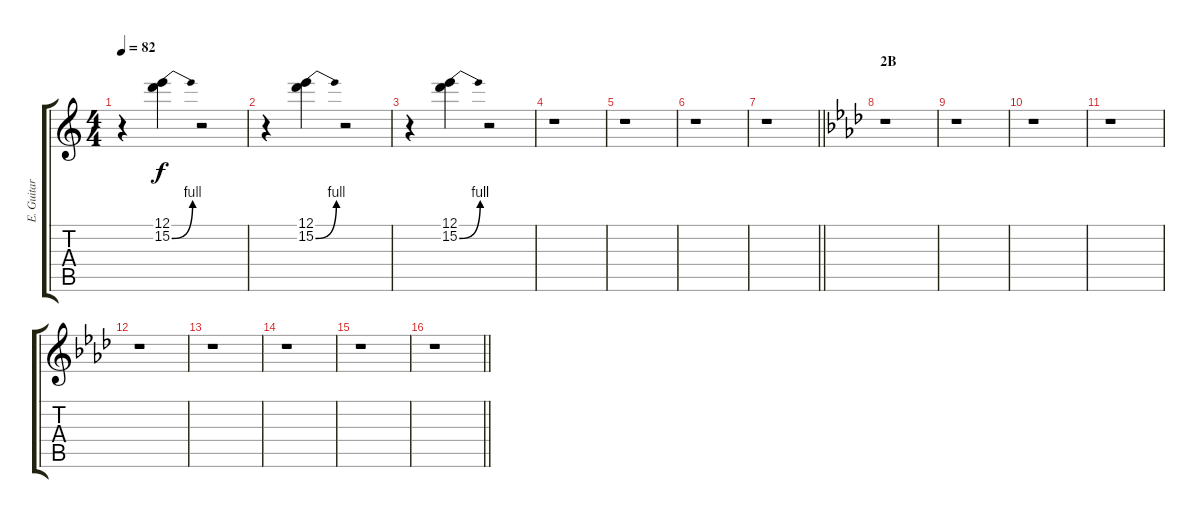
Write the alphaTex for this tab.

\track ("E. Guitar II" "E. Guitar ") {instrument overdrivenguitar}
\staff {score tabs}
\tuning (E4 B3 G3 D3 A2 E2) {hide}
\ts (4 4)
\tempo 82
\clef g2
\ks c
r.4{dy f} (12.1 15.2{be (bend 0 0 60 4)}).4 r.2 |
r.4 (12.1 15.2{be (bend 0 0 60 4)}).4 r.2 |
r.4 (12.1 15.2{be (bend 0 0 60 4)}).4 r.2 |
r.1 |
r.1 |
r.1 |
\barLineRight lightlight
r.1 |
\section ("" "2B")
\ks ab
r.1 |
r.1 |
r.1 |
r.1 |
r.1 |
r.1 |
r.1 |
r.1 |
\barLineRight lightlight
r.1
